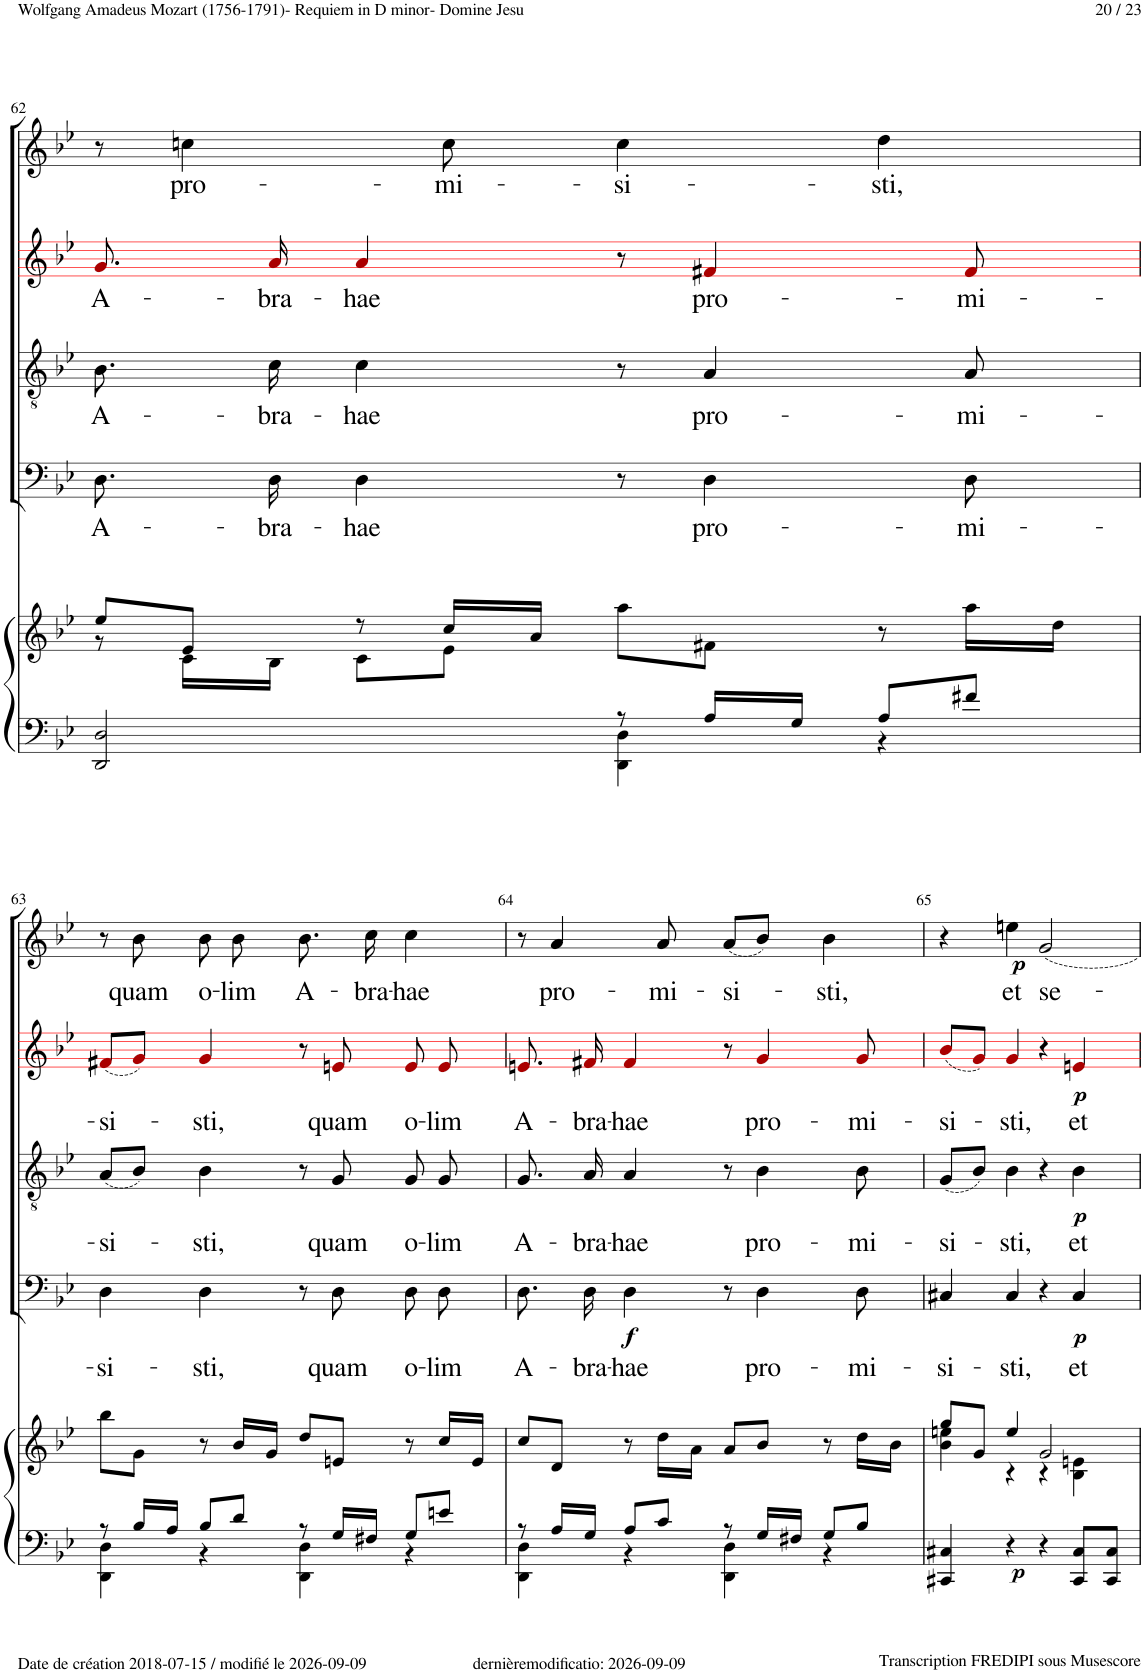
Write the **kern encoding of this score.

**kern	**kern	**dynam	**kern	**text	**dynam	**kern	**text	**dynam	**kern	**text	**dynam	**kern	**text	**dynam
*part5	*part5	*part5	*part4	*part4	*part4	*part3	*part3	*part3	*part2	*part2	*part2	*part1	*part1	*part1
*staff6	*staff5	*staff5/6	*staff4	*staff4	*staff4	*staff3	*staff3	*staff3	*staff2	*staff2	*staff2	*staff1	*staff1	*staff1
*I"Piano	*	*	*I"Bass	*	*	*I"Tenor	*	*	*I"Alto	*	*	*I"Soprano	*	*
*I'Pno	*	*	*	*	*	*	*	*	*	*	*	*	*	*
!!LO:PB:g=z
*clefF4	*clefG2	*	*clefF4	*	*	*clefGv2	*	*	*clefG2	*	*	*clefG2	*	*
*	*	*	*	*	*	*	*	*	*ITrd1c2	*	*	*	*	*
*k[b-e-]	*k[b-e-]	*	*k[b-e-]	*	*	*k[b-e-]	*	*	*k[b-e-]	*	*	*k[b-e-]	*	*
*M4/4	*M4/4	*	*M4/4	*	*	*M4/4	*	*	*M4/4	*	*	*M4/4	*	*
*met(c)	*met(c)	*	*met(c)	*	*	*met(c)	*	*	*met(c)	*	*	*met(c)	*	*
=62	=62	=62	=62	=62	=62	=62	=62	=62	=62	=62	=62	=62	=62	=62
*^	*^	*	*	*	*	*	*	*	*	*	*	*	*	*
!	!	!	!	!	!	!LO:LY:b	!	!	!LO:LY:b	!	!	!LO:LY:b	!	!	!	!
2DD/ 2D/	2ryy	8ee-/L	8r	.	8.D!\L	A-	.	8.B-!\	A-	.	8.g!i/	A-	.	8r	.	.
!	!	!	!	!	!	!	!	!	!	!	!	!	!	!	!LO:LY:b	!
.	.	8e-/J	16c\LL	.	.	.	.	.	.	.	.	.	.	4ccn!\	pro-	.
!	!	!	!	!	!	!LO:LY:b	!	!	!LO:LY:b	!	!	!LO:LY:b	!	!	!	!
.	.	.	16B-\JJ	.	16D!\Jk	-bra-	.	16c!\	-bra-	.	16a!i/	-bra-	.	.	.	.
!	!	!	!	!	!	!LO:LY:b	!	!	!LO:LY:b	!	!	!LO:LY:b	!	!	!	!
.	.	8r	8c\L	.	4D!\	-hae	.	4c!\	-hae	.	4a!i/	-hae	.	.	.	.
!	!	!	!	!	!	!	!	!	!	!	!	!	!	!	!LO:LY:b	!
.	.	16cc/LL	8e-\J	.	.	.	.	.	.	.	.	.	.	8cc!\	-mi-	.
.	.	16a/JJ	.	.	.	.	.	.	.	.	.	.	.	.	.	.
!	!	!	!	!	!	!	!	!	!	!	!	!	!	!	!LO:LY:b	!
8r	4DD\ 4D\	8aa\L	2ryy	.	8r	.	.	8r	.	.	8r	.	.	4cc!\	-si-	.
!	!	!	!	!	!	!LO:LY:b	!	!	!LO:LY:b	!	!	!LO:LY:b	!	!	!	!
16A/LL	.	8f#X\J	.	.	4D!\	pro-	.	4A!/	pro-	.	4f#X!i/	pro-	.	.	.	.
16G/JJ	.	.	.	.	.	.	.	.	.	.	.	.	.	.	.	.
!	!	!	!	!	!	!	!	!	!	!	!	!	!	!	!LO:LY:b	!
8A/L	4r	8r	.	.	.	.	.	.	.	.	.	.	.	4dd!\	-sti,	.
!	!	!	!	!	!	!LO:LY:b	!	!	!LO:LY:b	!	!	!LO:LY:b	!	!	!	!
8f#X/J	.	16aa\LL	.	.	8D!\	-mi-	.	8A!/	-mi-	.	8f#!i/	-mi-	.	.	.	.
.	.	16dd\JJ	.	.	.	.	.	.	.	.	.	.	.	.	.	.
*	*	*v	*v	*	*	*	*	*	*	*	*	*	*	*	*	*
!!LO:LB:g=z
=63	=63	=63	=63	=63	=63	=63	=63	=63	=63	=63	=63	=63	=63	=63	=63
!	!	!	!	!	!LO:LY:b	!	!	!LO:LY:b	!	!	!LO:LY:b	!	!	!	!
8r	4DD\ 4D\	8bb-\L	.	4D!\	-si-	.	(8A!/L	-si-	.	(8f#X!i/L	-si-	.	8r	.	.
!	!	!	!	!	!	!	!	!	!	!	!	!	!	!LO:LY:b	!
16B-/LL	.	8g\J	.	.	.	.	8B-!/J)	.	.	8g!i/J)	.	.	8b-!\	quam	.
16A/JJ	.	.	.	.	.	.	.	.	.	.	.	.	.	.	.
!	!	!	!	!	!LO:LY:b	!	!	!LO:LY:b	!	!	!LO:LY:b	!	!	!LO:LY:b	!
8B-/L	4r	8r	.	4D!\	-sti,	.	4B-!\	-sti,	.	4g!i/	-sti,	.	8b-!\	o-	.
!	!	!	!	!	!	!	!	!	!	!	!	!	!	!LO:LY:b	!
8d/J	.	16b-/LL	.	.	.	.	.	.	.	.	.	.	8b-!\	-lim	.
.	.	16g/JJ	.	.	.	.	.	.	.	.	.	.	.	.	.
!	!	!	!	!	!	!	!	!	!	!	!	!	!	!LO:LY:b	!
8r	4DD\ 4D\	8dd/L	.	8r	.	.	8r	.	.	8r	.	.	8.b-!\	A-	.
!	!	!	!	!	!LO:LY:b	!	!	!LO:LY:b	!	!	!LO:LY:b	!	!	!	!
16G/LL	.	8en/J	.	8D!\	quam	.	8G!/	quam	.	8en!i/	quam	.	.	.	.
!	!	!	!	!	!	!	!	!	!	!	!	!	!	!LO:LY:b	!
16F#X/JJ	.	.	.	.	.	.	.	.	.	.	.	.	16cc!\	-bra-	.
!	!	!	!	!	!LO:LY:b	!	!	!LO:LY:b	!	!	!LO:LY:b	!	!	!LO:LY:b	!
8G/L	4r	8r	.	8D!\L	o-	.	8G!/	o-	.	8e!i/	o-	.	4cc!\	-hae	.
!	!	!	!	!	!LO:LY:b	!	!	!LO:LY:b	!	!	!LO:LY:b	!	!	!	!
8en/J	.	16cc/LL	.	8D!\J	-lim	.	8G!/	-lim	.	8e!i/	-lim	.	.	.	.
.	.	16e/JJ	.	.	.	.	.	.	.	.	.	.	.	.	.
=64	=64	=64	=64	=64	=64	=64	=64	=64	=64	=64	=64	=64	=64	=64	=64
!	!	!	!	!	!LO:LY:b	!	!	!LO:LY:b	!	!	!LO:LY:b	!	!	!	!
8r	4DD\ 4D\	8cc/L	.	8.D!\L	A-	.	8.G!/	A-	.	8.en!i/	A-	.	8r	.	.
!	!	!	!	!	!	!	!	!	!	!	!	!	!	!LO:LY:b	!
16A/LL	.	8d/J	.	.	.	.	.	.	.	.	.	.	4a!/	pro-	.
!	!	!	!	!	!LO:LY:b	!	!	!LO:LY:b	!	!	!LO:LY:b	!	!	!	!
16G/JJ	.	.	.	16D!\Jk	-bra-	.	16A!/	-bra-	.	16f#X!i/	-bra-	.	.	.	.
!	!	!	!	!	!LO:LY:b	!LO:DY:b	!	!LO:LY:b	!	!	!LO:LY:b	!	!	!	!
8A/L	4r	8r	.	4D!\	-hae	f	4A!/	-hae	.	4f#!i/	-hae	.	.	.	.
!	!	!	!	!	!	!	!	!	!	!	!	!	!	!LO:LY:b	!
8c/J	.	16dd\LL	.	.	.	.	.	.	.	.	.	.	8a!/	-mi-	.
.	.	16a\JJ	.	.	.	.	.	.	.	.	.	.	.	.	.
!	!	!	!	!	!	!	!	!	!	!	!	!	!	!LO:LY:b	!
8r	4DD\ 4D\	8a/L	.	8r	.	.	8r	.	.	8r	.	.	(8a!/L	-si-	.
!	!	!	!	!	!LO:LY:b	!	!	!LO:LY:b	!	!	!LO:LY:b	!	!	!	!
16G/LL	.	8b-/J	.	4D!\	pro-	.	4B-!\	pro-	.	4g!i/	pro-	.	8b-!/J)	.	.
16F#X/JJ	.	.	.	.	.	.	.	.	.	.	.	.	.	.	.
!	!	!	!	!	!	!	!	!	!	!	!	!	!	!LO:LY:b	!
8G/L	4r	8r	.	.	.	.	.	.	.	.	.	.	4b-!\	-sti,	.
!	!	!	!	!	!LO:LY:b	!	!	!LO:LY:b	!	!	!LO:LY:b	!	!	!	!
8B-/J	.	16dd\LL	.	8D!\	-mi-	.	8B-!\	-mi-	.	8g!i/	-mi-	.	.	.	.
.	.	16b-\JJ	.	.	.	.	.	.	.	.	.	.	.	.	.
*v	*v	*	*	*	*	*	*	*	*	*	*	*	*	*	*
=65	=65	=65	=65	=65	=65	=65	=65	=65	=65	=65	=65	=65	=65	=65
*	*^	*	*	*	*	*	*	*	*	*	*	*	*	*
!	!	!	!	!	!LO:LY:b	!	!	!LO:LY:b	!	!	!LO:LY:b	!	!	!	!
4CC#X/ 4C#X/	8gg/L	4b-\ 4een\	.	4C#X!/	-si-	.	(8G!/L	-si-	.	(8b-!i/L	-si-	.	4r	.	.
.	8g/J	.	.	.	.	.	8B-!/J)	.	.	8g!i/J)	.	.	.	.	.
!	!	!	!LO:DY:b=2	!	!LO:LY:b	!	!	!LO:LY:b	!	!	!LO:LY:b	!	!	!LO:LY:b	!LO:DY:b
4r	4ee/	4r	p	4C#!/	-sti,	.	4B-!\	-sti,	.	4g!i/	-sti,	.	4een!\	et	p
!	!	!	!	!	!	!	!	!	!	!	!	!	!	!LO:LY:b	!
4r	2g/	4r	.	4r	.	.	4r	.	.	4r	.	.	2g!/	se-	.
!	!	!	!	!	!LO:LY:b	!LO:DY:b	!	!LO:LY:b	!LO:DY:b	!	!LO:LY:b	!LO:DY:b	!	!	!
8CC#/ 8C#/L	.	4B-\ 4en\	.	4C#!/	et	p	4B-!\	et	p	4en!i/	et	p	.	.	.
8CC#/ 8C#/J	.	.	.	.	.	.	.	.	.	.	.	.	.	.	.
*	*v	*v	*	*	*	*	*	*	*	*	*	*	*	*	*
=	=	=	=	=	=	=	=	=	=	=	=	=	=	=
*-	*-	*-	*-	*-	*-	*-	*-	*-	*-	*-	*-	*-	*-	*-
